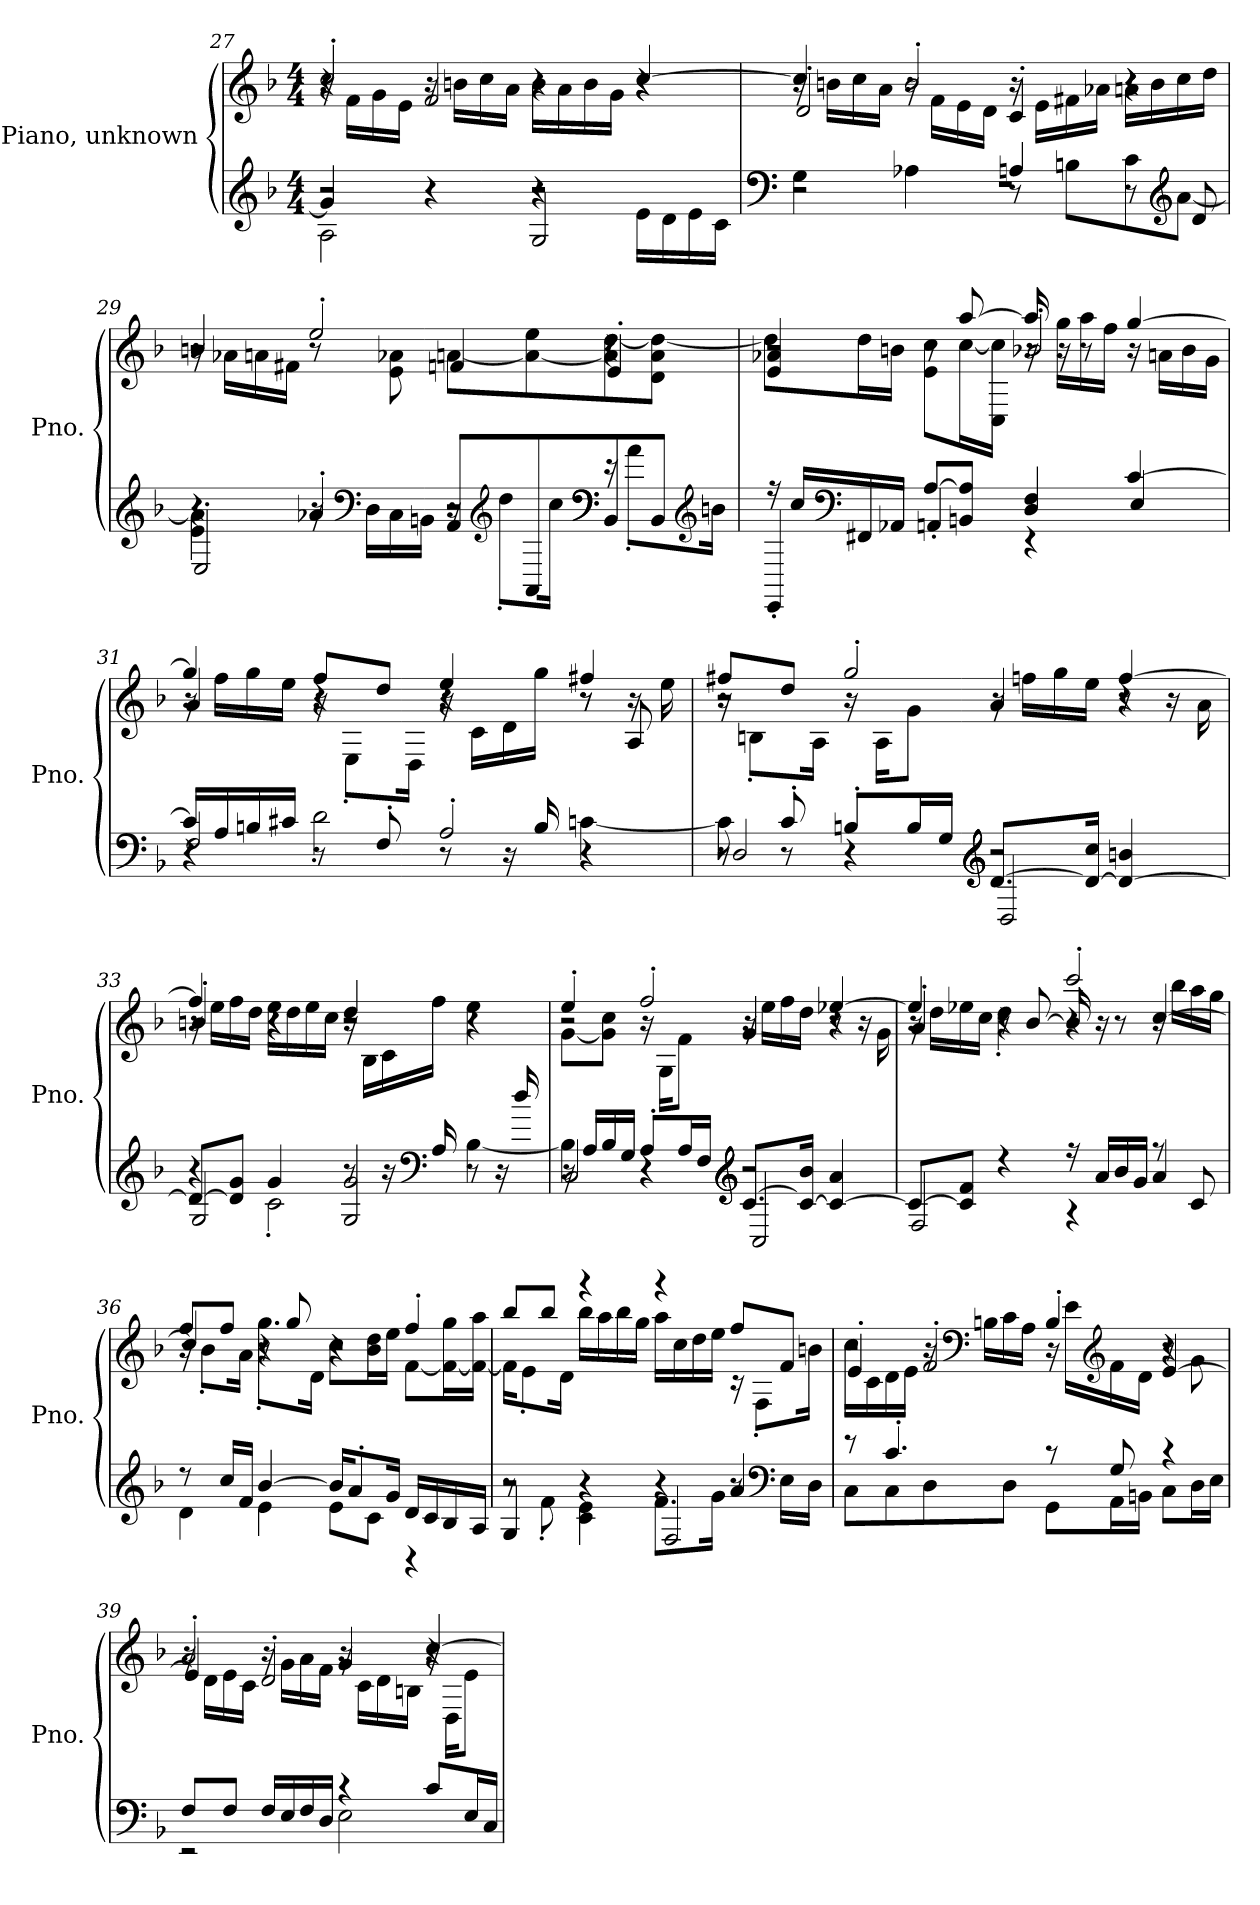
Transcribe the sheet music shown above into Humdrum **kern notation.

**kern	**kern
*part1	*part1
*staff2	*staff1
*I"Piano, unknown	*
*I'Pno.	*
*clefG2	*clefG2
*k[b-]	*k[b-]
*M4/4	*M4/4
=27	=27
*^	*^
*	*^	*	*^
4g/]	2A\	2r	2cc'/	16r	4r
.	.	.	.	16f\LL	.
.	.	.	.	16g\	.
.	.	.	.	16e\JJ	.
4r	.	.	.	16r	2f/
.	.	.	.	16bn\LL	.
.	.	.	.	16cc\	.
.	.	.	.	16a\JJ	.
2r	4r	2G/	4r	16b\LL	.
.	.	.	.	16a\	.
.	.	.	.	16b\	.
.	.	.	.	16g\JJ	.
.	16e\LL	.	[4cc/	4r	4r
.	16d\	.	.	.	.
.	16e\	.	.	.	.
.	16c\JJ	.	.	.	.
!!LO:LB:g=z	!!	!!
=28	=28	=28	=28	=28	=28
*clefF4	*	*	*	*	*
1r	4G\	2r	4cc/]	16r	2d'/
.	.	.	.	16bn\LL	.
.	.	.	.	16cc\	.
.	.	.	.	16a\JJ	.
.	4A-X\	.	2b'/	16r	.
.	.	.	.	16f\LL	.
.	.	.	.	16e\	.
.	.	.	.	16d\JJ	.
.	8r	4An/	.	16r	4c'/
.	.	.	.	16e\LL	.
.	8Bn\L	.	.	16f#X\	.
.	.	.	.	16a-X\JJ	.
.	8c\	8r	4r	16an\LL	4r
.	.	.	.	16b\	.
*clefG2	*	*	*	*	*
.	[8a\J	8d/	.	16cc\	.
.	.	.	.	16dd\JJ	.
!!LO:LB:g=z	!!	!!
=29	=29	=29	=29	=29	=29
4r	4e\ 4a\]	2E'/	4bn/	16r	2r
.	.	.	.	16a-X\LL	.
.	.	.	.	16an\	.
.	.	.	.	16f#X\JJ	.
4a-X'/	16r	.	2ee'/	8r	.
*clefF4	*	*	*	*	*
.	16D\LL	.	.	.	.
.	16C\	.	.	8e\ 8a-X\	.
.	16BBn\JJ	.	.	.	.
2r	16r	8AA/L	.	[8an\L	4fn/
*clefG2	*	*	*	*	*
.	8dd'\L	.	.	.	.
.	.	8AA/	.	8a\_ 8ee\	.
.	16cc\Jk	.	.	.	.
*clefF4	*	*	*	*	*
.	16r	8BB/	4r	8a\] [8dd\	4e'/
.	8a-'\L	.	.	.	.
.	.	8BB/J	.	8d\ 8a\ 8dd\_J	.
*clefG2	*	*	*	*	*
.	16bn\Jk	.	.	.	.
*	*v	*v	*	*	*
!!LO:LB:g=z	!!	!!
=30	=30	=30	=30	=30
16r	4EE'/	4e/ 4a-X/	8dd\L]	2r
16cc/LL	.	.	.	.
*clefF4	*	*	*	*
16FF#X/	.	.	16dd\L	.
16AA-X/JJ	.	.	16bn\JJ	.
[8A/L	4AAn'/	8r	8e\ 8cc\L	.
8BBn/ 8A/]J	.	[8aa/	[16cc\L	.
.	.	.	16C\ 16cc\]JJ	.
4D/ 4F/	4r	16aa/]	16r	2b-X'/
.	.	16r	16gg\LL	.
.	.	8r	16aa\	.
.	.	.	16ff\JJ	.
[4c/	4E/	[4gg/	16r	.
.	.	.	16an\LL	.
.	.	.	16b-\	.
.	.	.	16g\JJ	.
=31	=31	=31	=31	=31
*	*^	*	*	*
16c/LL]	4r	2F/	4gg/]	16r	4a/
16A/	.	.	.	16ff\LL	.
16Bn/	.	.	.	16gg\	.
16c#X/JJ	.	.	.	16ee\JJ	.
8r	2d'\	.	8ff/L	16r	4r
.	.	.	.	8E'\L	.
8F'/	.	.	8dd/J	.	.
.	.	.	.	16D\Jk	.
8r	.	2A'/	4ee/	16r	4r
.	.	.	.	16c\LL	.
16r	.	.	.	16d\	.
16B/	.	.	.	16gg\JJ	.
4r	[4cn\	.	4ff#X/	8r	8r
.	.	.	.	16r	8A/
.	.	.	.	16ee\	.
!!LO:LB:g=z	!!	!!
=32	=32	=32	=32	=32	=32
8r	8c\]	2D/	8ff#X/L	16r	2r
.	.	.	.	8Bn'\L	.
8c'/	8r	.	8dd/J	.	.
.	.	.	.	16A\Jk	.
8Bn'/L	4r	.	2gg'/	16r	.
.	.	.	.	16A\KL	.
16B/L	.	.	.	8g\J	.
16G/JJ	.	.	.	.	.
*clefG2	*	*	*	*	*
[8.d/L	2r	2D/	.	16r	4a/
.	.	.	.	16ffn\LL	.
.	.	.	.	16gg\	.
16d/_ 16cc/Jk	.	.	.	16ee\JJ	.
4d/_ 4bn/	.	.	[4ff/	8r	4r
.	.	.	.	16r	.
.	.	.	.	16a\	.
=33	=33	=33	=33	=33	=33
8d/L_	4r	2G/	4ff/]	16r	4bn'/
.	.	.	.	16ee\LL	.
8d/] 8g/J	.	.	.	16ff\	.
.	.	.	.	16dd\JJ	.
4g/	2c'\	.	4r	16ee\LL	4r
.	.	.	.	16dd\	.
.	.	.	.	16ee\	.
.	.	.	.	16cc\JJ	.
8r	.	2G/ 2g/	4dd/	16r	2r
.	.	.	.	16B-\LL	.
16r	.	.	.	16c\	.
*clefF4	*	*	*	*	*
16A/	.	.	.	16ff\JJ	.
8r	[4B-\	.	4r	4ee\	.
16r	.	.	.	.	.
16dd/	.	.	.	.	.
!!LO:LB:g=z	!!	!!
=34	=34	=34	=34	=34	=34
16r	4B-\]	2C/	4ee'/	[8g\L	2r
16A/LL	.	.	.	.	.
16B-/	.	.	.	8g\] 8cc\J	.
16G/JJ	.	.	.	.	.
8A'/L	4r	.	2ff'/	16r	.
.	.	.	.	16G\KL	.
16A/L	.	.	.	8f\J	.
16F/JJ	.	.	.	.	.
*clefG2	*	*	*	*	*
[8.c/L	2r	2C/	.	16r	4g/
.	.	.	.	16ee\LL	.
.	.	.	.	16ff\	.
16c/_ 16b-/Jk	.	.	.	16dd\JJ	.
4c/_ 4a/	.	.	[4ee-X/	8r	4r
.	.	.	.	16r	.
.	.	.	.	16g\	.
*	*v	*v	*	*	*
=35	=35	=35	=35	=35
8c/L_	2F/	4ee-/]	16r	4a'/
.	.	.	16dd\LL	.
8c/] 8f/J	.	.	16ee-X\	.
.	.	.	16cc\JJ	.
4r	.	4r	4dd'\	8r
.	.	.	.	[8b-/
16r	4r	2ccc'/	4r	16b-/]
16a/LL	.	.	.	16r
16b-/	.	.	.	8r
16g/JJ	.	.	.	.
8r	4a/	.	16r	[4cc/
.	.	.	16bb-\LL	.
8c/	.	.	16aa\	.
.	.	.	16gg\JJ	.
!!LO:PB:g=z	!!	!!
=36	=36	=36	=36	=36
8r	4d\	8ff/L	16r	4cc/]
.	.	.	8b-'\L	.
16cc/LL	.	8ff/J	.	.
16f/JJ	.	.	16a\Jk	.
[4b-/	4e\	8r	8.gg'\L	4r
.	.	8gg/	.	.
.	.	.	16d\Jk	.
16b-/KL]	8e\L	4r	8cc\L	2r
8a'/	.	.	.	.
.	8c\J	.	16b-\ 16dd\L	.
16g/Jk	.	.	16ee\JJ	.
16d/LL	4r	4ff'/	[8f\L	.
16c/	.	.	.	.
16B-/	.	.	16f\_ 16gg\L	.
16A/JJ	.	.	16f\_ 16aa\JJ	.
*	*	*	*v	*v
=37	=37	=37	=37
*	*^	*	*
2r	8r	4G/	8bb-/L	16f\KL]
.	.	.	.	8e'\
.	8f'\	.	8bb-/J	.
.	.	.	.	16d\Jk
.	4c\ 4e\	4r	4r	16bb-\LL
.	.	.	.	16aa\
.	.	.	.	16bb-\
.	.	.	.	16gg\JJ
4r	8.f\L	2F/	4r	16aa\LL
.	.	.	.	16cc\
.	.	.	.	16dd\
.	16g\Jk	.	.	16ee\JJ
4a/	8r	.	8ff/L	16r
.	.	.	.	8F'\L
*clefF4	*	*	*	*
.	16E\LL	.	8f/J	.
.	16D\JJ	.	.	16bn\Jk
*	*v	*v	*	*
!!LO:LB:g=z
=38	=38	=38	=38
*	*	*	*^
8r	8C\L	2r	16cc\LL	4e'/
.	.	.	16c\	.
4.c'/	8C\	.	16d\	.
.	.	.	16e\JJ	.
.	8D\	.	16r	2f'/
*	*	*clefF4	*	*
.	.	.	16Bn\LL	.
.	8D\J	.	16c\	.
.	.	.	16A\JJ	.
8r	8GG\L	4B'/	16r	.
.	.	.	16e\LL	.
*	*	*clefG2	*	*
8G/	16AA\L	.	16f\	.
.	16BBn\JJ	.	16d\JJ	.
4r	8C\L	4r	8r	[4e/
.	16D\L	.	8g\	.
.	16E\JJ	.	.	.
=39	=39	=39	=39	=39
8F/L	2r	2a'/	16r	4e/]
.	.	.	16d\LL	.
8F/J	.	.	16e\	.
.	.	.	16c\JJ	.
16F/LL	.	.	16r	2d'/
16E/	.	.	16g\LL	.
16F/	.	.	16a\	.
16D/JJ	.	.	16f\JJ	.
4r	2E\	4g/	16r	.
.	.	.	16c\LL	.
.	.	.	16d\	.
.	.	.	16Bn\JJ	.
8c/L	.	[4cc/	16r	4r
.	.	.	16D\KL	.
16E/L	.	.	8e\J	.
16C/JJ	.	.	.	.
*v	*v	*	*	*
*	*v	*v	*v
=	=
*-	*-
